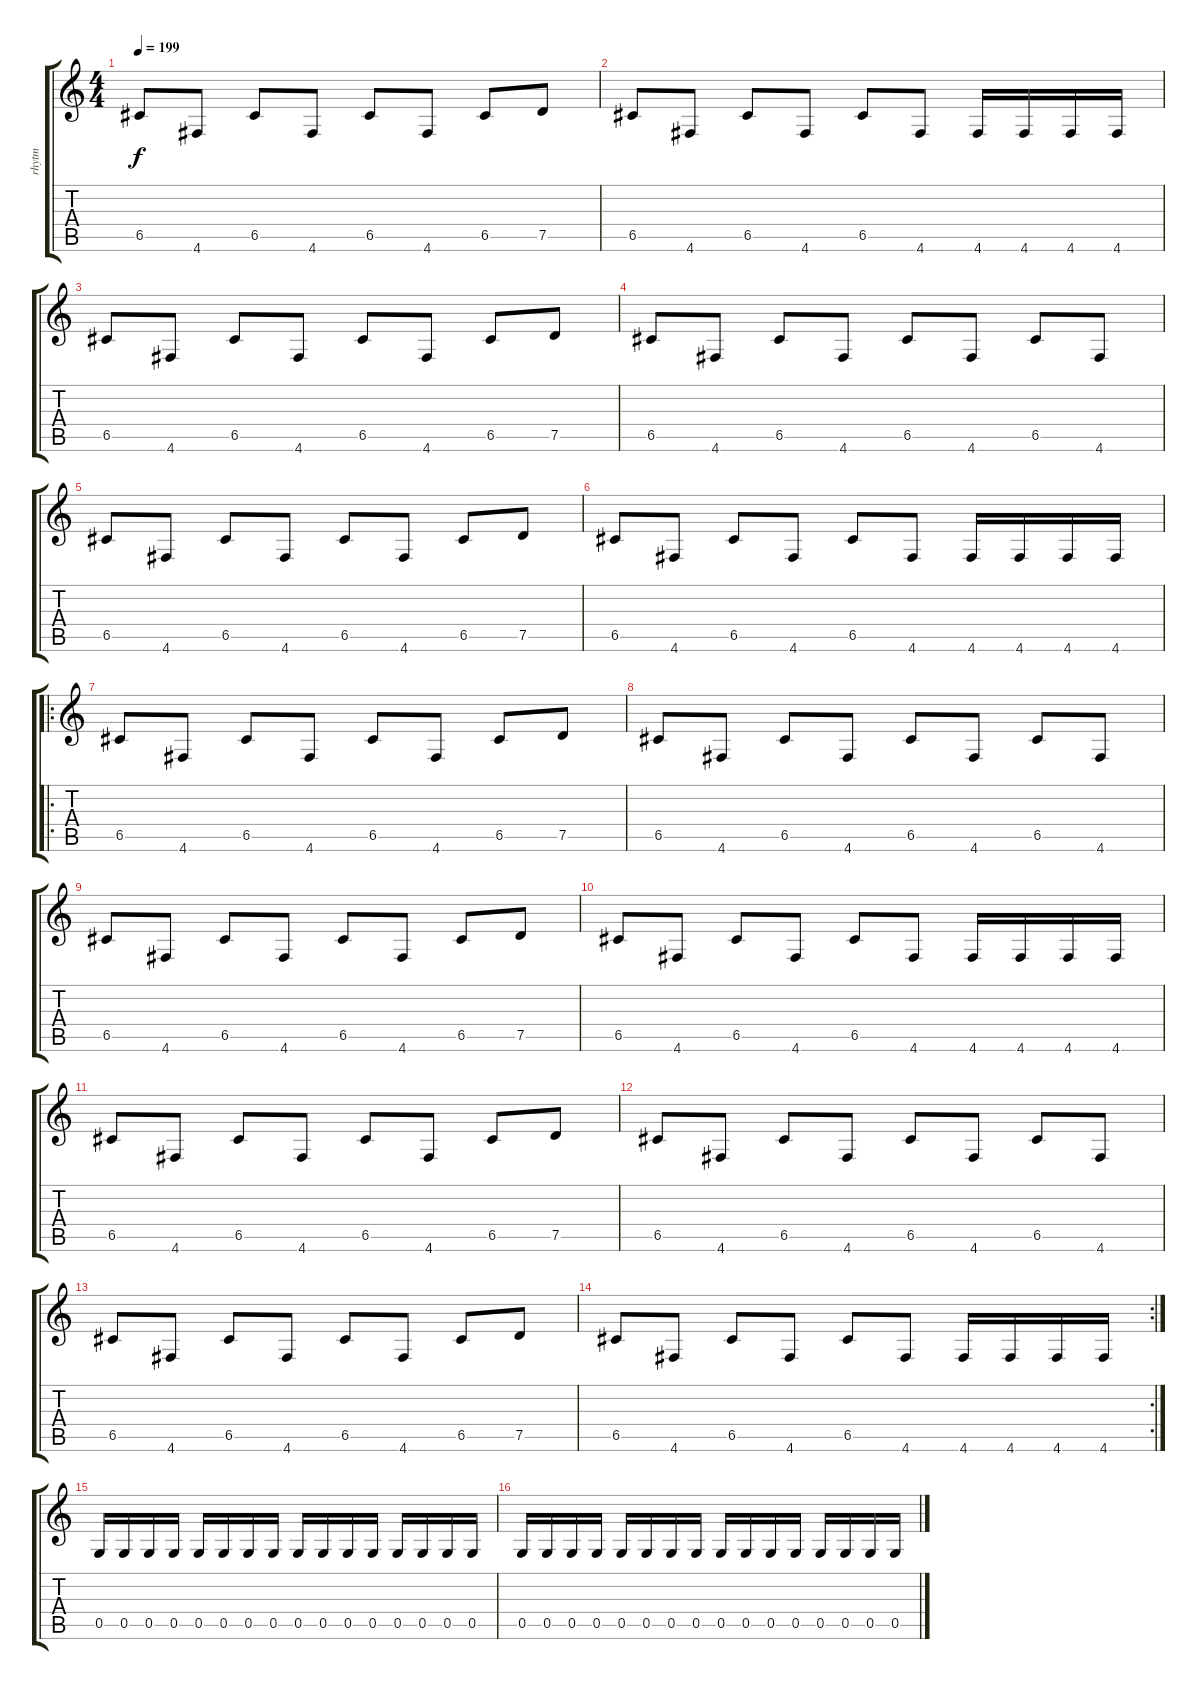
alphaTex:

\track ("rhytm" "rhytm") {instrument distortionguitar}
\staff {score tabs}
\tuning (D4 A3 F3 C3 G2 D2) {hide}
\ts (4 4)
\tempo 199
\clef g2
\ks c
6.5.8{dy f} 4.6.8 6.5.8 4.6.8 6.5.8 4.6.8 6.5.8 7.5.8 |
6.5.8 4.6.8 6.5.8 4.6.8 6.5.8 4.6.8 4.6.16 4.6.16 4.6.16 4.6.16 |
6.5.8 4.6.8 6.5.8 4.6.8 6.5.8 4.6.8 6.5.8 7.5.8 |
6.5.8 4.6.8 6.5.8 4.6.8 6.5.8 4.6.8 6.5.8 4.6.8 |
6.5.8 4.6.8 6.5.8 4.6.8 6.5.8 4.6.8 6.5.8 7.5.8 |
6.5.8 4.6.8 6.5.8 4.6.8 6.5.8 4.6.8 4.6.16 4.6.16 4.6.16 4.6.16 |
\ro
6.5.8 4.6.8 6.5.8 4.6.8 6.5.8 4.6.8 6.5.8 7.5.8 |
6.5.8 4.6.8 6.5.8 4.6.8 6.5.8 4.6.8 6.5.8 4.6.8 |
6.5.8 4.6.8 6.5.8 4.6.8 6.5.8 4.6.8 6.5.8 7.5.8 |
6.5.8 4.6.8 6.5.8 4.6.8 6.5.8 4.6.8 4.6.16 4.6.16 4.6.16 4.6.16 |
6.5.8 4.6.8 6.5.8 4.6.8 6.5.8 4.6.8 6.5.8 7.5.8 |
6.5.8 4.6.8 6.5.8 4.6.8 6.5.8 4.6.8 6.5.8 4.6.8 |
6.5.8 4.6.8 6.5.8 4.6.8 6.5.8 4.6.8 6.5.8 7.5.8 |
\rc 2
6.5.8 4.6.8 6.5.8 4.6.8 6.5.8 4.6.8 4.6.16 4.6.16 4.6.16 4.6.16 |
0.5.16 0.5.16 0.5.16 0.5.16 0.5.16 0.5.16 0.5.16 0.5.16 0.5.16 0.5.16 0.5.16 0.5.16 0.5.16 0.5.16 0.5.16 0.5.16 |
0.5.16 0.5.16 0.5.16 0.5.16 0.5.16 0.5.16 0.5.16 0.5.16 0.5.16 0.5.16 0.5.16 0.5.16 0.5.16 0.5.16 0.5.16 0.5.16
